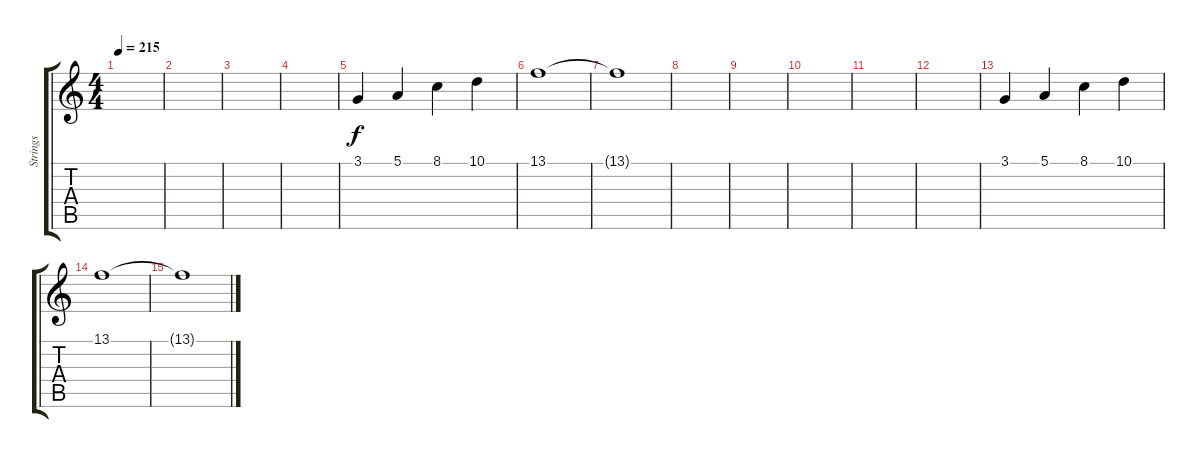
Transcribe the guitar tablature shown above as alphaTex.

\track ("Strings" "Strings") {instrument stringensemble1}
\staff {score tabs}
\tuning (E4 B3 G3 D3 A2 E2) {hide}
\ts (4 4)
\tempo 215
\clef g2
\ks c
|
|
|
|
3.1.4 5.1.4 8.1.4 10.1.4 |
13.1.1 |
13.1{t}.1 |
|
|
|
|
|
3.1.4 5.1.4 8.1.4 10.1.4 |
13.1.1 |
13.1{t}.1
